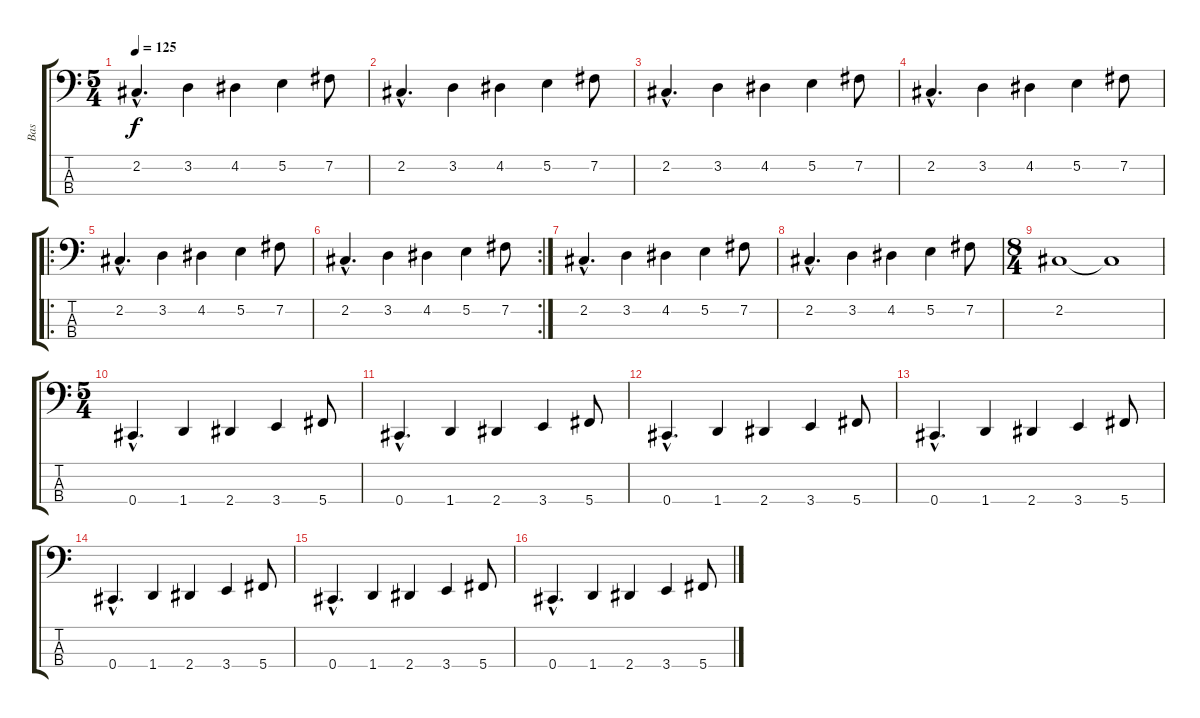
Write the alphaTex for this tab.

\track ("Bas" "Bas") {instrument electricbasspick}
\staff {score tabs}
\tuning (E2 B1 Gb1 Db1) {hide}
\ts (5 4)
\tempo 125
\clef f4
\ks c
2.2{hac}.4{d dy f instrument synthstrings1} 3.2.4 4.2.4 5.2.4 7.2.8 |
2.2{hac}.4{d} 3.2.4 4.2.4 5.2.4 7.2.8 |
2.2{hac}.4{d instrument synthstrings1} 3.2.4 4.2.4 5.2.4 7.2.8 |
2.2{hac}.4{d} 3.2.4 4.2.4 5.2.4 7.2.8 |
\ro
2.2{hac}.4{d instrument synthstrings1} 3.2.4 4.2.4 5.2.4 7.2.8 |
\rc 2
2.2{hac}.4{d} 3.2.4 4.2.4 5.2.4 7.2.8 |
2.2{hac}.4{d instrument synthstrings1} 3.2.4 4.2.4 5.2.4 7.2.8 |
2.2{hac}.4{d} 3.2.4 4.2.4 5.2.4 7.2.8 |
\ts (8 4)
2.2.1 2.2{t}.1 |
\ts (5 4)
0.4{hac}.4{d volume 15 balance 8 instrument electricbasspick} 1.4.4 2.4.4 3.4.4 5.4.8 |
0.4{hac}.4{d} 1.4.4 2.4.4 3.4.4 5.4.8 |
0.4{hac}.4{d} 1.4.4 2.4.4 3.4.4 5.4.8 |
0.4{hac}.4{d} 1.4.4 2.4.4 3.4.4 5.4.8 |
0.4{hac}.4{d} 1.4.4 2.4.4 3.4.4 5.4.8 |
0.4{hac}.4{d} 1.4.4 2.4.4 3.4.4 5.4.8 |
0.4{hac}.4{d} 1.4.4 2.4.4 3.4.4 5.4.8
